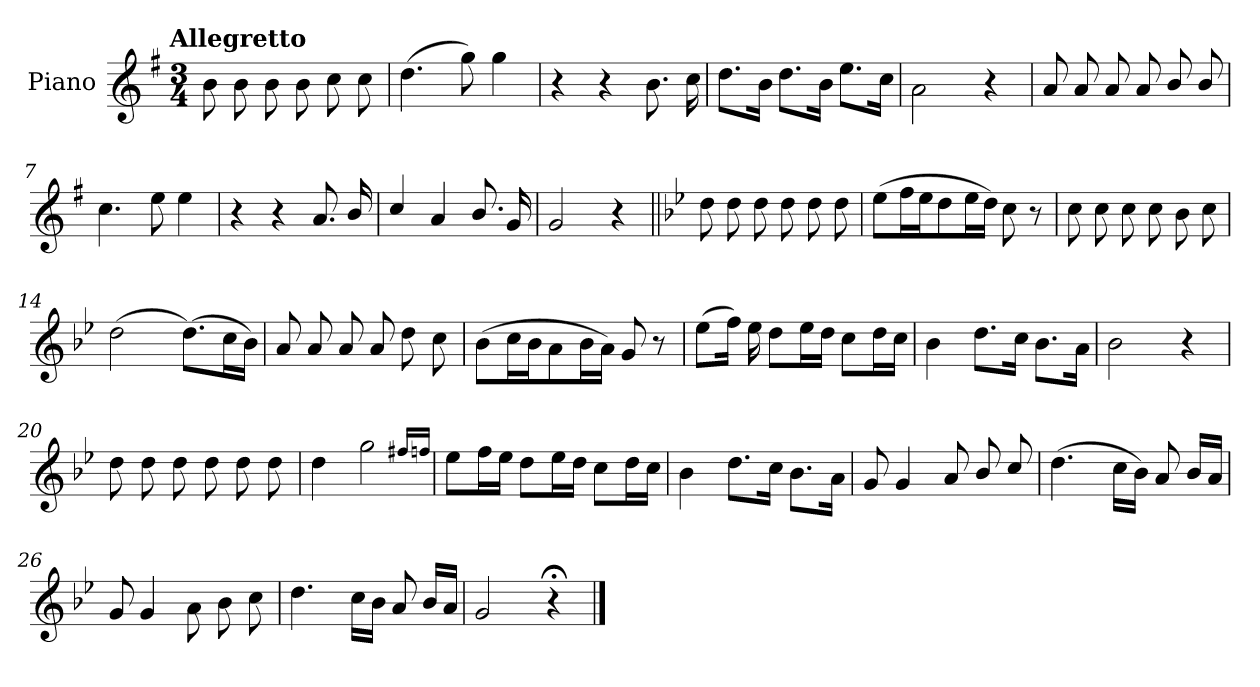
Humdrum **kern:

**kern
*part1
*staff1
*I"Piano
*I'Pno.
*clefG2
*k[f#]
!!LO:TX:omd:t=Allegretto
*M3/4
*MM116
=1
8b\
8b\
8b\
8b\
8cc\
8cc\
=2
(>4.dd\
8gg\)
4gg\
=3
4r
4r
8.b\
16cc\
=4
8.dd\L
16b\Jk
8.dd\L
16b\Jk
8.ee\L
16cc\Jk
=5
2a\
4r
!!LO:LB:g=z
=6
8a/
8a/
8a/
8a/
8b/
8b/
=7
4.cc\
8ee\
4ee\
=8
4r
4r
8.a/
16b/
=9
4cc/
4a/
8.b/
16g/
=10
2g/
4r
=11||
*k[b-e-]
8dd\
8dd\
8dd\
8dd\
8dd\
8dd\
!!LO:LB:g=z
=12
(>8ee-\L
16ff\L
16ee-\J
8dd\
16ee-\L
16dd\JJ)
8cc\
8r
=13
8cc\
8cc\
8cc\
8cc\
8b-\
8cc\
=14
(>2dd\
(>8.dd\L)
16cc\L
16b-\JJ)
=15
8a/
8a/
8a/
8a/
8dd\
8cc\
!!LO:LB:g=z
=16
(>8b-\L
16cc\L
16b-\J
8a\
16b-\L
16a\JJ)
8g/
8r
=17
(>8ee-\L
16ff\Jk)
16ee-\
8dd\L
16ee-\L
16dd\JJ
8cc\L
16dd\L
16cc\JJ
=18
4b-\
8.dd\L
16cc\Jk
8.b-\L
16a\Jk
=19
2b-\
4r
!!LO:LB:g=z
=20
8dd\
8dd\
8dd\
8dd\
8dd\
8dd\
=21
4dd\
2gg\
16qqff#X/LL
16qqffn/JJ
=22
8ee-\L
16ff\L
16ee-\JJ
8dd\L
16ee-\L
16dd\JJ
8cc\L
16dd\L
16cc\JJ
=23
4b-\
8.dd\L
16cc\Jk
8.b-\L
16a\Jk
=24
8g/
4g/
8a/
8b-/
8cc/
!!LO:LB:g=z
=25
(>4.dd\
16cc\LL
16b-\JJ)
8a/
16b-/LL
16a/JJ
=26
8g/
4g/
8a\
8b-\
8cc\
=27
4.dd\
16cc\LL
16b-\JJ
8a/
16b-/LL
16a/JJ
=28
2g/
4r;<
==
*-
